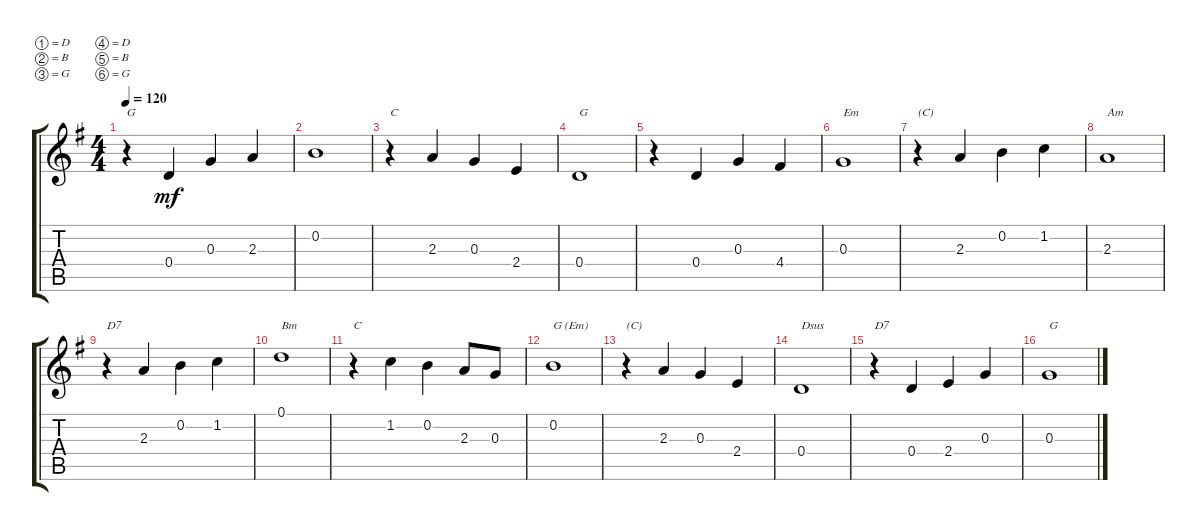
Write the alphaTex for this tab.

\defaultSystemsLayout 4
\bracketExtendMode groupsimilarinstruments
\singleTrackTrackNamePolicy hidden
\multiTrackTrackNamePolicy hidden
\firstSystemTrackNameOrientation horizontal
\otherSystemsTrackNameOrientation horizontal
\track ("Steel Guitar" "S-Gt") {instrument acousticguitarsteel}
\staff {score tabs}
\tuning (D4 B3 G3 D3 B2 G2)
\ts (4 4)
\tempo 120
\clef g2
\ks g
r.4{txt "G" dy mf instrument acousticguitarsteel} 0.4.4 0.3.4 2.3.4 |
0.2.1 |
r.4{txt "C"} 2.3.4 0.3.4 2.4.4 |
0.4.1{txt "G"} |
r.4 0.4.4 0.3.4 4.4.4 |
0.3.1{txt "Em"} |
r.4{txt "(C)"} 2.3.4 0.2.4 1.2.4 |
2.3.1{txt "Am"} |
r.4{txt "D7"} 2.3.4 0.2.4 1.2.4 |
0.1.1{txt "Bm"} |
r.4{txt "C"} 1.2.4 0.2.4 2.3.8 0.3.8 |
0.2.1{txt "G (Em)"} |
r.4{txt "(C)"} 2.3.4 0.3.4 2.4.4 |
0.4.1{txt "Dsus"} |
r.4{txt "D7"} 0.4.4 2.4.4 0.3.4 |
0.3.1{txt "G"}
